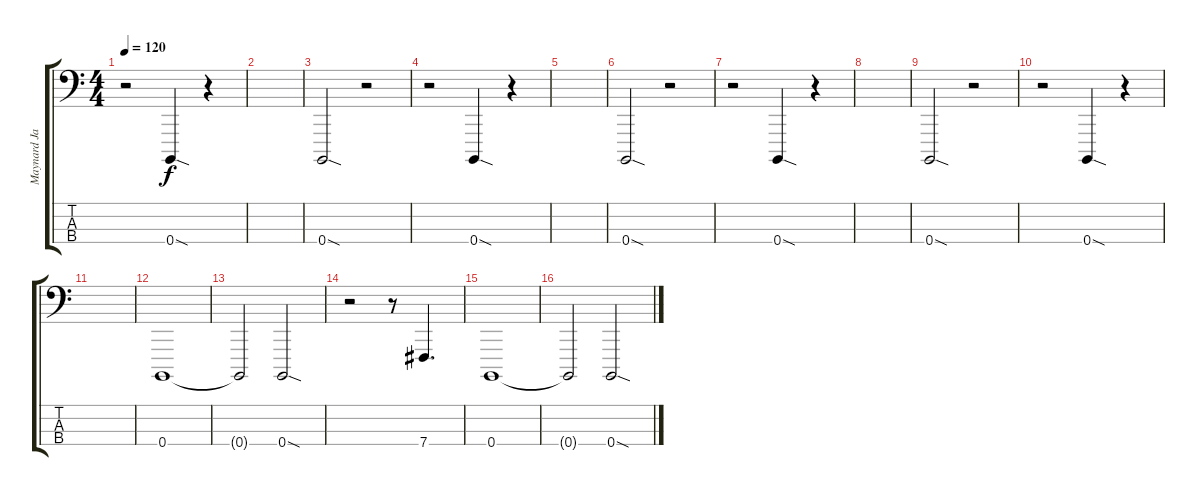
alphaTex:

\track ("Maynard James Keenan" "Maynard Ja") {instrument lead2sawtooth}
\staff {score tabs}
\tuning (G2 D2 A1 B0) {hide}
\ts (4 4)
\tempo 120
\clef f4
\ks c
r.2{dy f} 0.4{sod}.4 r.4 |
|
0.4{sod}.2 r.2 |
r.2 0.4{sod}.4 r.4 |
|
0.4{sod}.2 r.2 |
r.2 0.4{sod}.4 r.4 |
|
0.4{sod}.2 r.2 |
r.2 0.4{sod}.4 r.4 |
|
0.4.1 |
0.4{t}.2 0.4{sod}.2 |
r.2 r.8 7.4.4{d} |
0.4.1 |
0.4{t}.2 0.4{sod}.2
